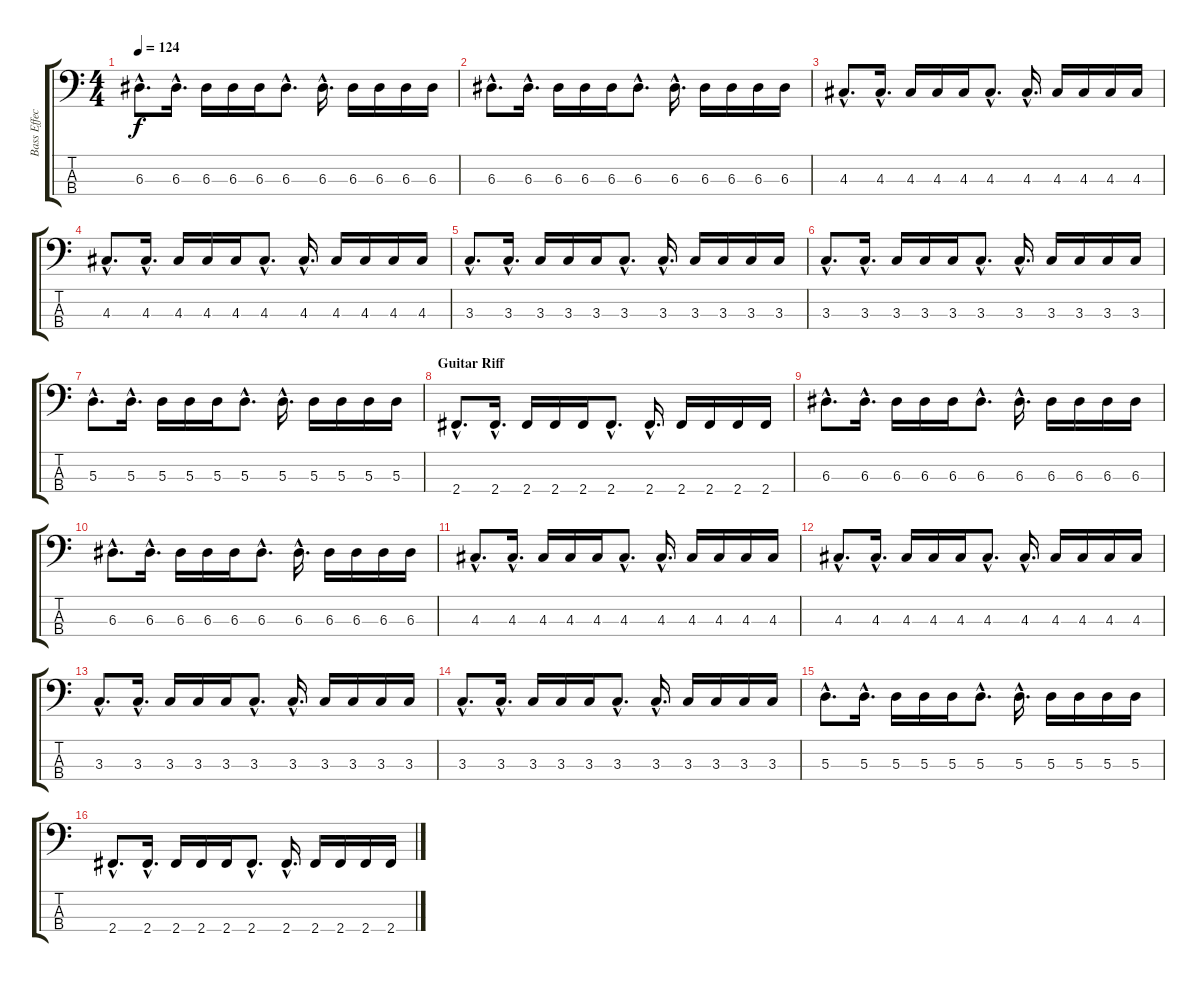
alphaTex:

\track ("Bass Effect" "Bass Effec") {instrument overdrivenguitar}
\staff {score tabs}
\tuning (G2 D2 A1 E1) {hide}
\ts (4 4)
\tempo 124
\clef f4
\ks c
6.3{hac}.8{d dy f} 6.3{hac}.16{d} 6.3.16 6.3.16 6.3.16 6.3{hac}.8{d} 6.3{hac}.16{d} 6.3.16 6.3.16 6.3.16 6.3.16 |
6.3{hac}.8{d} 6.3{hac}.16{d} 6.3.16 6.3.16 6.3.16 6.3{hac}.8{d} 6.3{hac}.16{d} 6.3.16 6.3.16 6.3.16 6.3.16 |
4.3{hac}.8{d} 4.3{hac}.16{d} 4.3.16 4.3.16 4.3.16 4.3{hac}.8{d} 4.3{hac}.16{d} 4.3.16 4.3.16 4.3.16 4.3.16 |
4.3{hac}.8{d} 4.3{hac}.16{d} 4.3.16 4.3.16 4.3.16 4.3{hac}.8{d} 4.3{hac}.16{d} 4.3.16 4.3.16 4.3.16 4.3.16 |
3.3{hac}.8{d} 3.3{hac}.16{d} 3.3.16 3.3.16 3.3.16 3.3{hac}.8{d} 3.3{hac}.16{d} 3.3.16 3.3.16 3.3.16 3.3.16 |
3.3{hac}.8{d} 3.3{hac}.16{d} 3.3.16 3.3.16 3.3.16 3.3{hac}.8{d} 3.3{hac}.16{d} 3.3.16 3.3.16 3.3.16 3.3.16 |
5.3{hac}.8{d} 5.3{hac}.16{d} 5.3.16 5.3.16 5.3.16 5.3{hac}.8{d} 5.3{hac}.16{d} 5.3.16 5.3.16 5.3.16 5.3.16 |
\section ("" "Guitar Riff")
2.4{hac}.8{d} 2.4{hac}.16{d} 2.4.16 2.4.16 2.4.16 2.4{hac}.8{d} 2.4{hac}.16{d} 2.4.16 2.4.16 2.4.16 2.4.16 |
6.3{hac}.8{d} 6.3{hac}.16{d} 6.3.16 6.3.16 6.3.16 6.3{hac}.8{d} 6.3{hac}.16{d} 6.3.16 6.3.16 6.3.16 6.3.16 |
6.3{hac}.8{d} 6.3{hac}.16{d} 6.3.16 6.3.16 6.3.16 6.3{hac}.8{d} 6.3{hac}.16{d} 6.3.16 6.3.16 6.3.16 6.3.16 |
4.3{hac}.8{d} 4.3{hac}.16{d} 4.3.16 4.3.16 4.3.16 4.3{hac}.8{d} 4.3{hac}.16{d} 4.3.16 4.3.16 4.3.16 4.3.16 |
4.3{hac}.8{d} 4.3{hac}.16{d} 4.3.16 4.3.16 4.3.16 4.3{hac}.8{d} 4.3{hac}.16{d} 4.3.16 4.3.16 4.3.16 4.3.16 |
3.3{hac}.8{d} 3.3{hac}.16{d} 3.3.16 3.3.16 3.3.16 3.3{hac}.8{d} 3.3{hac}.16{d} 3.3.16 3.3.16 3.3.16 3.3.16 |
3.3{hac}.8{d} 3.3{hac}.16{d} 3.3.16 3.3.16 3.3.16 3.3{hac}.8{d} 3.3{hac}.16{d} 3.3.16 3.3.16 3.3.16 3.3.16 |
5.3{hac}.8{d} 5.3{hac}.16{d} 5.3.16 5.3.16 5.3.16 5.3{hac}.8{d} 5.3{hac}.16{d} 5.3.16 5.3.16 5.3.16 5.3.16 |
2.4{hac}.8{d} 2.4{hac}.16{d} 2.4.16 2.4.16 2.4.16 2.4{hac}.8{d} 2.4{hac}.16{d} 2.4.16 2.4.16 2.4.16 2.4.16
